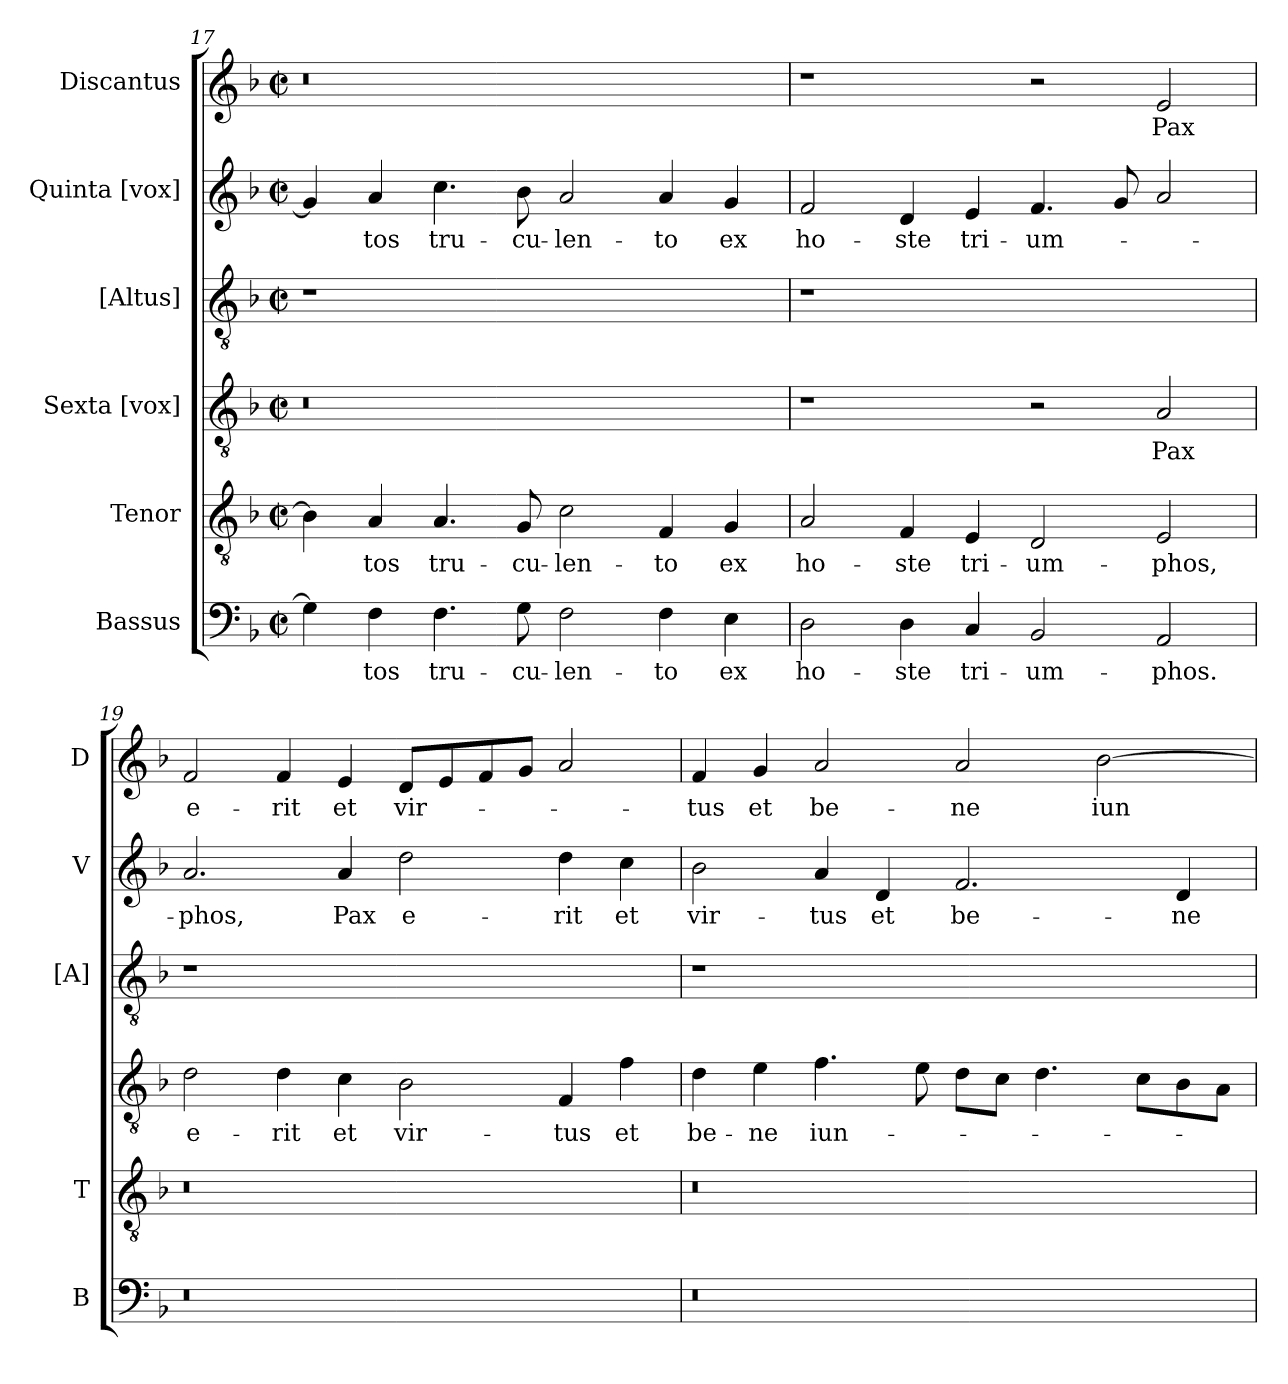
**kern	**text	**kern	**text	**kern	**text	**kern	**kern	**text	**kern	**text
*part6	*part6	*part5	*part5	*part4	*part4	*part3	*part2	*part2	*part1	*part1
*staff6	*staff6	*staff5	*staff5	*staff4	*staff4	*staff3	*staff2	*staff2	*staff1	*staff1
*I"Bassus	*	*I"Tenor	*	*I"Sexta [vox]	*	*I"[Altus]	*I"Quinta [vox]	*	*I"Discantus	*
*I'B	*	*I'T	*	*	*	*I'[A]	*I'V	*	*I'D	*
*clefF4	*	*clefGv2	*	*clefGv2	*	*clefGv2	*clefG2	*	*clefG2	*
*k[b-]	*	*k[b-]	*	*k[b-]	*	*k[b-]	*k[b-]	*	*k[b-]	*
*F:	*	*F:	*	*F:	*	*F:	*F:	*	*F:	*
*M2/2	*	*M2/2	*	*M2/2	*	*M2/2	*M2/2	*	*M2/2	*
*met(c|)	*	*met(c|)	*	*met(c|)	*	*met(c|)	*met(c|)	*	*met(c|)	*
=17	=17	=17	=17	=17	=17	=17	=17	=17	=17	=17
4G\]	.	4B-\]	.	0r	.	1r	4g/]	.	0r	.
4F\	-tos	4A/	-tos	.	.	.	4a/	-tos	.	.
4.F\	tru-	4.A/	tru-	.	.	.	4.cc\	tru-	.	.
8G\	-cu-	8G/	-cu-	.	.	.	8b-\	-cu-	.	.
2F\	-len-	2c\	-len-	.	.	1ryy	2a/	-len-	.	.
4F\	-to	4F/	-to	.	.	.	4a/	-to	.	.
4E\	ex	4G/	ex	.	.	.	4g/	ex	.	.
=18	=18	=18	=18	=18	=18	=18	=18	=18	=18	=18
2D\	ho-	2A/	ho-	1r	.	1r	2f/	ho-	1r	.
4D\	-ste	4F/	-ste	.	.	.	4d/	-ste	.	.
4C/	tri-	4E/	tri-	.	.	.	4e/	tri-	.	.
2BB-/	-um-	2D/	-um-	2r	.	1ryy	4.f/	-um-	2r	.
.	.	.	.	.	.	.	8g/	.	.	.
2AA/	-phos.	2E/	-phos,	2A/	Pax	.	2a/	.	2e/	Pax
!!LO:LB:g=z
=19	=19	=19	=19	=19	=19	=19	=19	=19	=19	=19
0r	.	0r	.	2d\	e-	1r	2.a/	-phos,	2f/	e-
.	.	.	.	4d\	-rit	.	.	.	4f/	-rit
.	.	.	.	4c\	et	.	4a/	Pax	4e/	et
.	.	.	.	2B-\	vir-	1ryy	2dd\	e-	8d/L	vir-
.	.	.	.	.	.	.	.	.	8e/	.
.	.	.	.	.	.	.	.	.	8f/	.
.	.	.	.	.	.	.	.	.	8g/J	.
.	.	.	.	4F/	-tus	.	4dd\	-rit	2a/	.
.	.	.	.	4f\	et	.	4cc\	et	.	.
=20	=20	=20	=20	=20	=20	=20	=20	=20	=20	=20
0r	.	0r	.	4d\	be-	1r	2b-\	vir-	4f/	-tus
.	.	.	.	4e\	-ne	.	.	.	4g/	et
.	.	.	.	4.f\	iun-	.	4a/	-tus	2a/	be-
.	.	.	.	.	.	.	4d/	et	.	.
.	.	.	.	8e\	.	.	.	.	.	.
.	.	.	.	8d\L	.	1ryy	2.f/	be-	2a/	-ne
.	.	.	.	8c\J	.	.	.	.	.	.
.	.	.	.	4.d\	.	.	.	.	.	.
.	.	.	.	.	.	.	.	.	[2b-\	iun-
.	.	.	.	8c\L	.	.	.	.	.	.
.	.	.	.	8B-\	.	.	4d/	-ne	.	.
.	.	.	.	8A\J	.	.	.	.	.	.
=	=	=	=	=	=	=	=	=	=	=
*-	*-	*-	*-	*-	*-	*-	*-	*-	*-	*-
